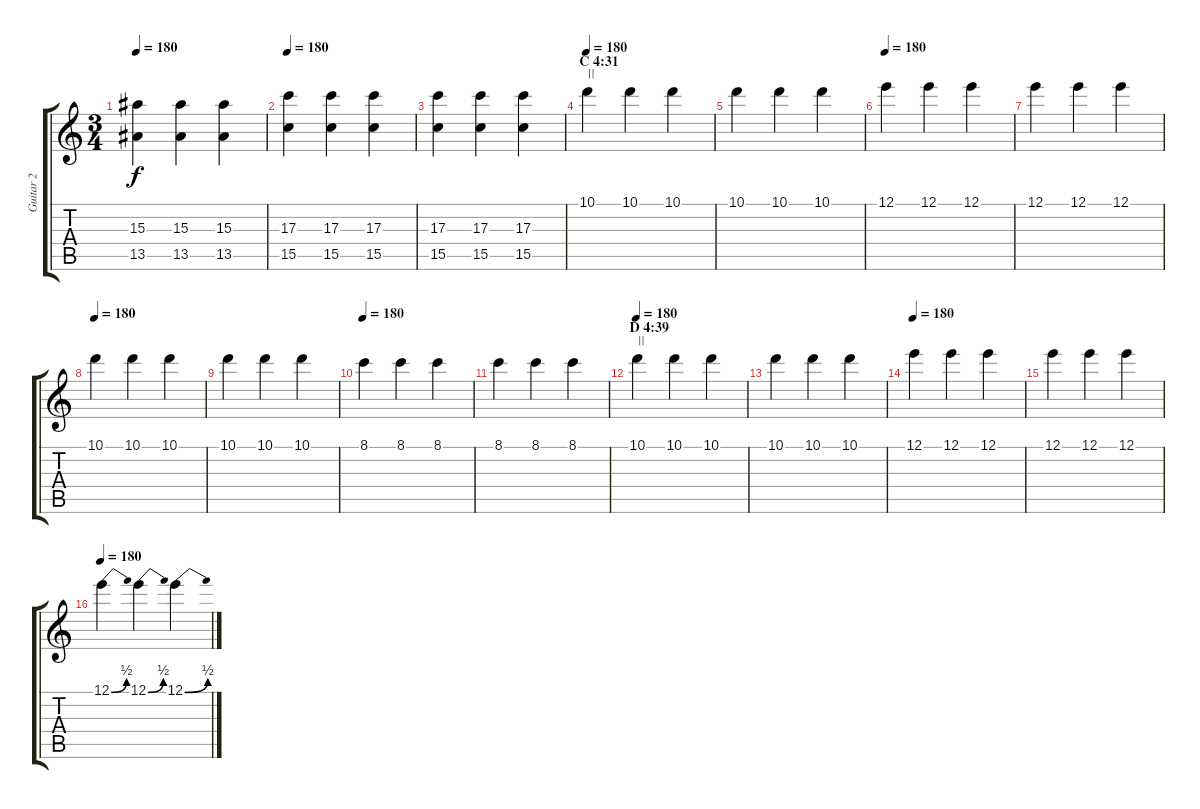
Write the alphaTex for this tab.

\track ("Guitar 2" "Guitar 2") {instrument overdrivenguitar}
\staff {score tabs}
\tuning (E4 B3 G3 D3 A2 E2) {hide}
\ts (3 4)
\tempo 180
\clef g2
\ks c
(15.3 13.5).4{dy f} (15.3 13.5).4 (15.3 13.5).4 |
\tempo 180
(17.3 15.5).4 (17.3 15.5).4 (17.3 15.5).4 |
(17.3 15.5).4 (17.3 15.5).4 (17.3 15.5).4 |
\section ("" "C 4:31")
\tempo 180
10.1.4{txt "||"} 10.1.4 10.1.4 |
10.1.4 10.1.4 10.1.4 |
\tempo 180
12.1.4 12.1.4 12.1.4 |
12.1.4 12.1.4 12.1.4 |
\tempo 180
10.1.4 10.1.4 10.1.4 |
10.1.4 10.1.4 10.1.4 |
\tempo 180
8.1.4 8.1.4 8.1.4 |
8.1.4 8.1.4 8.1.4 |
\section ("" "D 4:39")
\tempo 180
10.1.4{txt "||"} 10.1.4 10.1.4 |
10.1.4 10.1.4 10.1.4 |
\tempo 180
12.1.4 12.1.4 12.1.4 |
12.1.4 12.1.4 12.1.4 |
\tempo 180
12.1{be (bend 0 0 60 2)}.4 12.1{be (bend 0 0 60 2)}.4 12.1{be (bend 0 0 60 2)}.4
